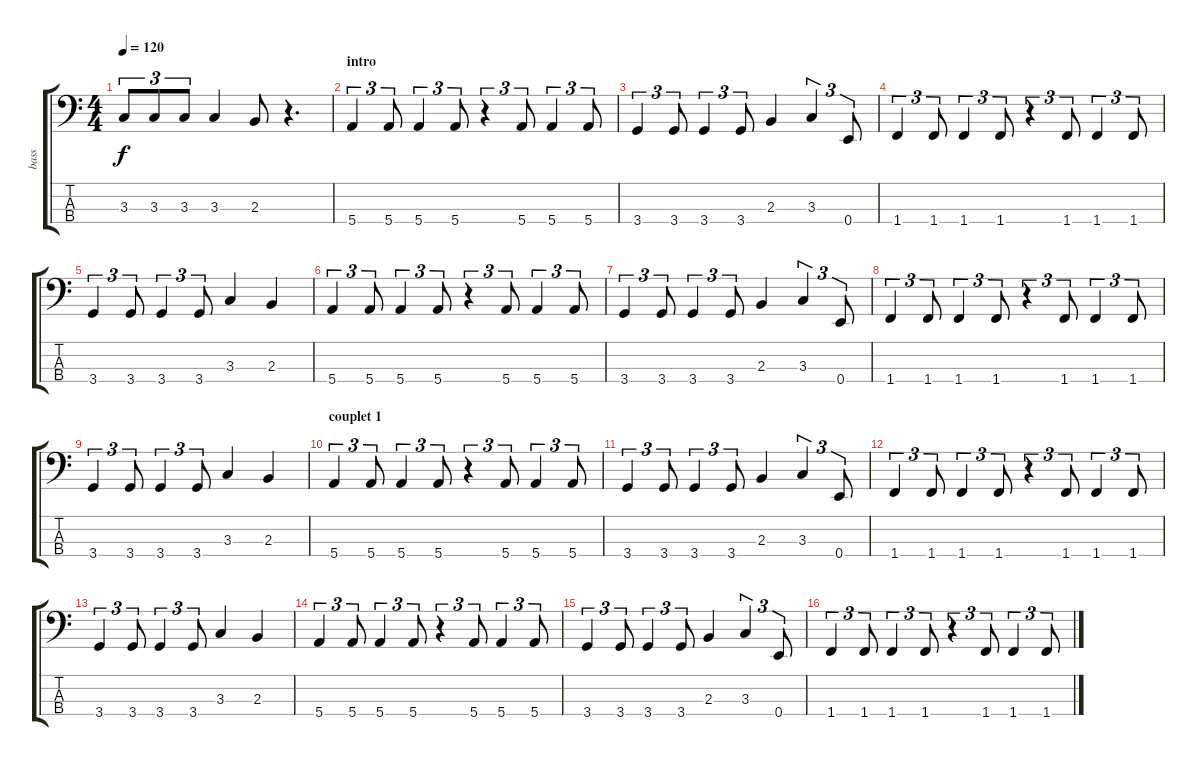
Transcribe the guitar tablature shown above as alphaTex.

\track ("bass" "bass") {instrument electricbassfinger}
\staff {score tabs}
\tuning (G2 D2 A1 E1) {hide}
\ts (4 4)
\tempo 120
\clef f4
\ks c
3.3.8{tu (3 2) dy f} 3.3.8{tu (3 2)} 3.3.8{tu (3 2)} 3.3.4 2.3.8 r.4{d} |
\section ("" "intro")
5.4.4{tu (3 2)} 5.4.8{tu (3 2)} 5.4.4{tu (3 2)} 5.4.8{tu (3 2)} r.4{tu (3 2)} 5.4.8{tu (3 2)} 5.4.4{tu (3 2)} 5.4.8{tu (3 2)} |
3.4.4{tu (3 2)} 3.4.8{tu (3 2)} 3.4.4{tu (3 2)} 3.4.8{tu (3 2)} 2.3.4 3.3.4{tu (3 2)} 0.4.8{tu (3 2)} |
1.4.4{tu (3 2)} 1.4.8{tu (3 2)} 1.4.4{tu (3 2)} 1.4.8{tu (3 2)} r.4{tu (3 2)} 1.4.8{tu (3 2)} 1.4.4{tu (3 2)} 1.4.8{tu (3 2)} |
3.4.4{tu (3 2)} 3.4.8{tu (3 2)} 3.4.4{tu (3 2)} 3.4.8{tu (3 2)} 3.3.4 2.3.4 |
5.4.4{tu (3 2)} 5.4.8{tu (3 2)} 5.4.4{tu (3 2)} 5.4.8{tu (3 2)} r.4{tu (3 2)} 5.4.8{tu (3 2)} 5.4.4{tu (3 2)} 5.4.8{tu (3 2)} |
3.4.4{tu (3 2)} 3.4.8{tu (3 2)} 3.4.4{tu (3 2)} 3.4.8{tu (3 2)} 2.3.4 3.3.4{tu (3 2)} 0.4.8{tu (3 2)} |
1.4.4{tu (3 2)} 1.4.8{tu (3 2)} 1.4.4{tu (3 2)} 1.4.8{tu (3 2)} r.4{tu (3 2)} 1.4.8{tu (3 2)} 1.4.4{tu (3 2)} 1.4.8{tu (3 2)} |
3.4.4{tu (3 2)} 3.4.8{tu (3 2)} 3.4.4{tu (3 2)} 3.4.8{tu (3 2)} 3.3.4 2.3.4 |
\section ("" "couplet 1")
5.4.4{tu (3 2)} 5.4.8{tu (3 2)} 5.4.4{tu (3 2)} 5.4.8{tu (3 2)} r.4{tu (3 2)} 5.4.8{tu (3 2)} 5.4.4{tu (3 2)} 5.4.8{tu (3 2)} |
3.4.4{tu (3 2)} 3.4.8{tu (3 2)} 3.4.4{tu (3 2)} 3.4.8{tu (3 2)} 2.3.4 3.3.4{tu (3 2)} 0.4.8{tu (3 2)} |
1.4.4{tu (3 2)} 1.4.8{tu (3 2)} 1.4.4{tu (3 2)} 1.4.8{tu (3 2)} r.4{tu (3 2)} 1.4.8{tu (3 2)} 1.4.4{tu (3 2)} 1.4.8{tu (3 2)} |
3.4.4{tu (3 2)} 3.4.8{tu (3 2)} 3.4.4{tu (3 2)} 3.4.8{tu (3 2)} 3.3.4 2.3.4 |
5.4.4{tu (3 2)} 5.4.8{tu (3 2)} 5.4.4{tu (3 2)} 5.4.8{tu (3 2)} r.4{tu (3 2)} 5.4.8{tu (3 2)} 5.4.4{tu (3 2)} 5.4.8{tu (3 2)} |
3.4.4{tu (3 2)} 3.4.8{tu (3 2)} 3.4.4{tu (3 2)} 3.4.8{tu (3 2)} 2.3.4 3.3.4{tu (3 2)} 0.4.8{tu (3 2)} |
1.4.4{tu (3 2)} 1.4.8{tu (3 2)} 1.4.4{tu (3 2)} 1.4.8{tu (3 2)} r.4{tu (3 2)} 1.4.8{tu (3 2)} 1.4.4{tu (3 2)} 1.4.8{tu (3 2)}
